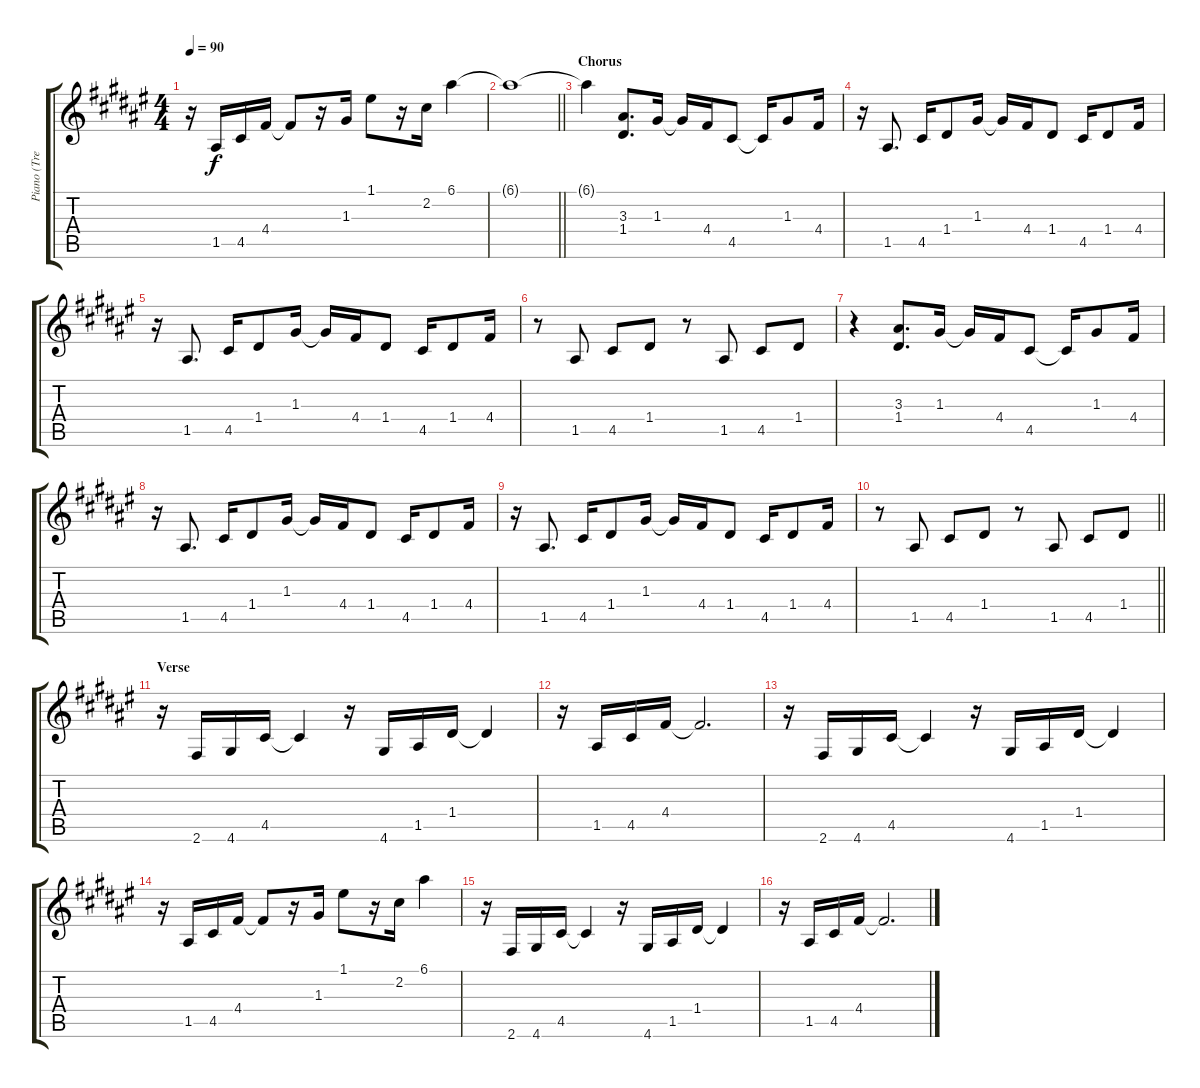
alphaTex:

\track ("Piano (Treble Cleff)" "Piano (Tre") {instrument acousticgrandpiano}
\staff {score tabs}
\tuning (E5 B4 G4 D4 A3 E3) {hide}
\ts (4 4)
\tempo 90
\clef g2
\ks f#
r.16{dy f} 1.5.16 4.5.16 4.4.16 4.4{t}.8 r.16 1.3.16 1.1.8 r.16 2.2.16 6.1.4 |
\barLineRight lightlight
6.1{t}.1 |
\section ("" "Chorus")
6.1{t}.4 (3.3 1.4).8{d} 1.3.16 1.3{t}.16 4.4.16 4.5.8 4.5{t}.16 1.3.8 4.4.16 |
r.16 1.5.8{d} 4.5.16 1.4.8 1.3.16 1.3{t}.16 4.4.16 1.4.8 4.5.16 1.4.8 4.4.16 |
r.16 1.5.8{d} 4.5.16 1.4.8 1.3.16 1.3{t}.16 4.4.16 1.4.8 4.5.16 1.4.8 4.4.16 |
r.8 1.5.8 4.5.8 1.4.8 r.8 1.5.8 4.5.8 1.4.8 |
r.4 (3.3 1.4).8{d} 1.3.16 1.3{t}.16 4.4.16 4.5.8 4.5{t}.16 1.3.8 4.4.16 |
r.16 1.5.8{d} 4.5.16 1.4.8 1.3.16 1.3{t}.16 4.4.16 1.4.8 4.5.16 1.4.8 4.4.16 |
r.16 1.5.8{d} 4.5.16 1.4.8 1.3.16 1.3{t}.16 4.4.16 1.4.8 4.5.16 1.4.8 4.4.16 |
\barLineRight lightlight
r.8 1.5.8 4.5.8 1.4.8 r.8 1.5.8 4.5.8 1.4.8 |
\section ("" "Verse")
r.16 2.6.16 4.6.16 4.5.16 4.5{t}.4 r.16 4.6.16 1.5.16 1.4.16 1.4{t}.4 |
r.16 1.5.16 4.5.16 4.4.16 4.4{t}.2{d} |
r.16 2.6.16 4.6.16 4.5.16 4.5{t}.4 r.16 4.6.16 1.5.16 1.4.16 1.4{t}.4 |
r.16 1.5.16 4.5.16 4.4.16 4.4{t}.8 r.16 1.3.16 1.1.8 r.16 2.2.16 6.1.4 |
r.16 2.6.16 4.6.16 4.5.16 4.5{t}.4 r.16 4.6.16 1.5.16 1.4.16 1.4{t}.4 |
r.16 1.5.16 4.5.16 4.4.16 4.4{t}.2{d}
